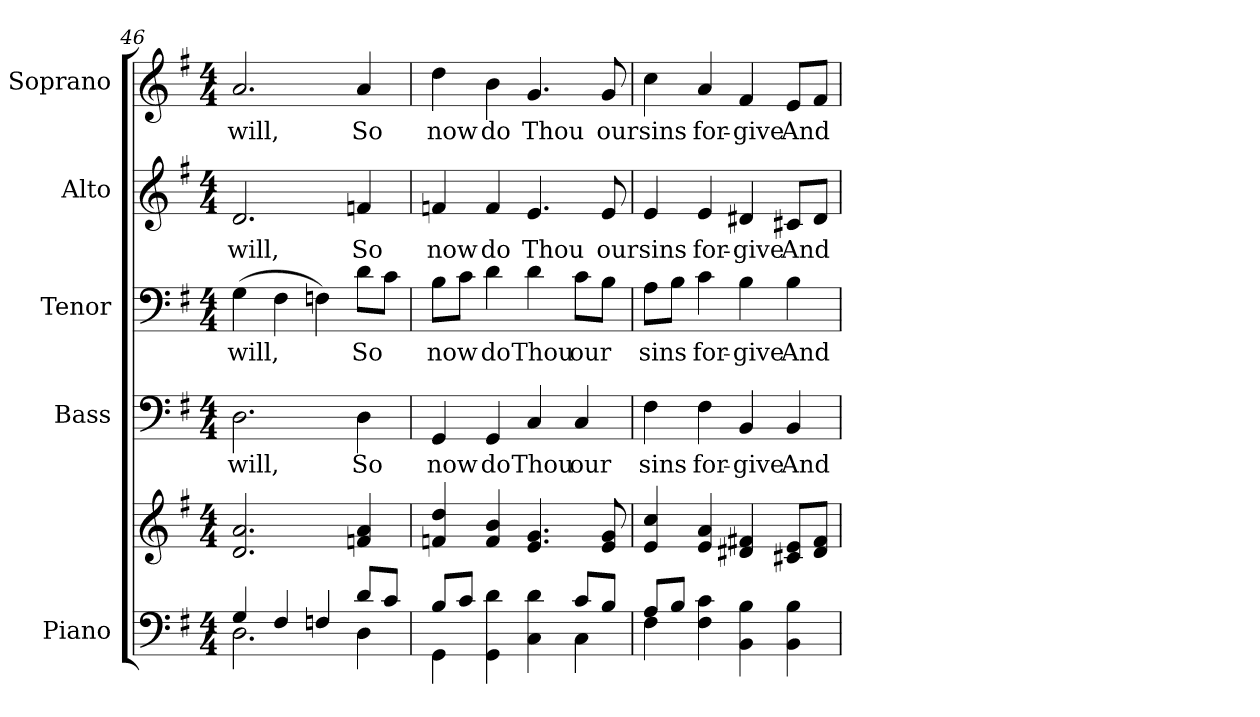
**kern	**kern	**kern	**text	**kern	**text	**kern	**text	**kern	**text
*part5	*part5	*part4	*part4	*part3	*part3	*part2	*part2	*part1	*part1
*staff6	*staff5	*staff4	*staff4	*staff3	*staff3	*staff2	*staff2	*staff1	*staff1
*I"Piano	*	*I"Bass	*	*I"Tenor	*	*I"Alto	*	*I"Soprano	*
*I'Pno.	*	*I'B.	*	*I'T.	*	*I'A.	*	*I'S.	*
!!LO:PB:g=z
*clefF4	*clefG2	*clefF4	*	*clefF4	*	*clefG2	*	*clefG2	*
*k[f#]	*k[f#]	*k[f#]	*	*k[f#]	*	*k[f#]	*	*k[f#]	*
*G:	*G:	*G:	*	*G:	*	*G:	*	*G:	*
*M4/4	*M4/4	*M4/4	*	*M4/4	*	*M4/4	*	*M4/4	*
=46	=46	=46	=46	=46	=46	=46	=46	=46	=46
*^	*	*	*	*	*	*	*	*	*
!	!	!	!	!LO:LY:b:color=#000000	!	!	!	!	!	!
!	!	!	!	!	!	!LO:LY:b:color=#000000	!	!	!	!
!	!	!	!	!	!	!	!	!LO:LY:b:color=#000000	!	!
!	!	!	!	!	!	!	!	!	!	!LO:LY:b:color=#000000
4Gi/	2.Di\	2.di/ 2.ai	2.Di\	will,	(4Gi\	will,	2.di/	will,	2.ai/	will,
4F#i/	.	.	.	.	4F#i\	.	.	.	.	.
4Fni/	.	.	.	.	4Fni\)	.	.	.	.	.
!	!	!	!	!LO:LY:b:color=#000000	!	!	!	!	!	!
!	!	!	!	!	!	!LO:LY:b:color=#000000	!	!	!	!
!	!	!	!	!	!	!	!	!LO:LY:b:color=#000000	!	!
!	!	!	!	!	!	!	!	!	!	!LO:LY:b:color=#000000
8di/L	4Di\	4fni/ 4ai	4Di\	So	8di\L	So	4fni/	So	4ai/	So
8ci/J	.	.	.	.	8ci\J	.	.	.	.	.
=47	=47	=47	=47	=47	=47	=47	=47	=47	=47	=47
!	!	!	!	!LO:LY:b:color=#000000	!	!	!	!	!	!
!	!	!	!	!	!	!LO:LY:b:color=#000000	!	!	!	!
!	!	!	!	!	!	!	!	!LO:LY:b:color=#000000	!	!
!	!	!	!	!	!	!	!	!	!	!LO:LY:b:color=#000000
8Bi/L	4GGi\	4fni/ 4ddi	4GGi/	now	8Bi\L	now	4fni/	now	4ddi\	now
8ci/J	.	.	.	.	8ci\J	.	.	.	.	.
!	!	!	!	!LO:LY:b:color=#000000	!	!	!	!	!	!
!	!	!	!	!	!	!LO:LY:b:color=#000000	!	!	!	!
!	!	!	!	!	!	!	!	!LO:LY:b:color=#000000	!	!
!	!	!	!	!	!	!	!	!	!	!LO:LY:b:color=#000000
4GGi\ 4di	4ryy	4fi/ 4bi	4GGi/	do	4di\	do	4fi/	do	4bi\	do
!	!	!	!	!LO:LY:b:color=#000000	!	!	!	!	!	!
!	!	!	!	!	!	!LO:LY:b:color=#000000	!	!	!	!
!	!	!	!	!	!	!	!	!LO:LY:b:color=#000000	!	!
!	!	!	!	!	!	!	!	!	!	!LO:LY:b:color=#000000
4Ci\ 4di	4ryy	4.ei/ 4.gi	4Ci/	Thou	4di\	Thou	4.ei/	Thou	4.gi/	Thou
!	!	!	!	!LO:LY:b:color=#000000	!	!	!	!	!	!
!	!	!	!	!	!	!LO:LY:b:color=#000000	!	!	!	!
8ci/L	4Ci\	.	4Ci/	our	8ci\L	our	.	.	.	.
!	!	!	!	!	!	!	!	!LO:LY:b:color=#000000	!	!
!	!	!	!	!	!	!	!	!	!	!LO:LY:b:color=#000000
8Bi/J	.	8ei/ 8gi	.	.	8Bi\J	.	8ei/	our	8gi/	our
!!LO:PB:g=z
=48	=48	=48	=48	=48	=48	=48	=48	=48	=48	=48
!	!	!	!	!LO:LY:b:color=#000000	!	!	!	!	!	!
!	!	!	!	!	!	!LO:LY:b:color=#000000	!	!	!	!
!	!	!	!	!	!	!	!	!LO:LY:b:color=#000000	!	!
!	!	!	!	!	!	!	!	!	!	!LO:LY:b:color=#000000
8Ai/L	4F#i\	4ei/ 4cci	4F#i\	sins	8Ai\L	sins	4ei/	sins	4cci\	sins
8Bi/J	.	.	.	.	8Bi\J	.	.	.	.	.
!	!	!	!	!LO:LY:b:color=#000000	!	!	!	!	!	!
!	!	!	!	!	!	!LO:LY:b:color=#000000	!	!	!	!
!	!	!	!	!	!	!	!	!LO:LY:b:color=#000000	!	!
!	!	!	!	!	!	!	!	!	!	!LO:LY:b:color=#000000
4F#i\ 4ci	4ryy	4ei/ 4ai	4F#i\	for-	4ci\	for-	4ei/	for-	4ai/	for-
!	!	!	!	!LO:LY:b:color=#000000	!	!	!	!	!	!
!	!	!	!	!	!	!LO:LY:b:color=#000000	!	!	!	!
!	!	!	!	!	!	!	!	!LO:LY:b:color=#000000	!	!
!	!	!	!	!	!	!	!	!	!	!LO:LY:b:color=#000000
4BBi\ 4Bi	2ryy	4d#Xi/ 4f#Xi	4BBi/	-give	4Bi\	-give	4d#Xi/	-give	4f#i/	-give
!	!	!	!	!LO:LY:b:color=#000000	!	!	!	!	!	!
!	!	!	!	!	!	!LO:LY:b:color=#000000	!	!	!	!
!	!	!	!	!	!	!	!	!LO:LY:b:color=#000000	!	!
!	!	!	!	!	!	!	!	!	!	!LO:LY:b:color=#000000
4BBi\ 4Bi	.	8c#Xi/ 8eiL	4BBi/	And	4Bi\	And	8c#Xi/L	And	8ei/L	And
.	.	8d#i/ 8f#iJ	.	.	.	.	8d#i/J	.	8f#i/J	.
*v	*v	*	*	*	*	*	*	*	*	*
=	=	=	=	=	=	=	=	=	=
*-	*-	*-	*-	*-	*-	*-	*-	*-	*-
